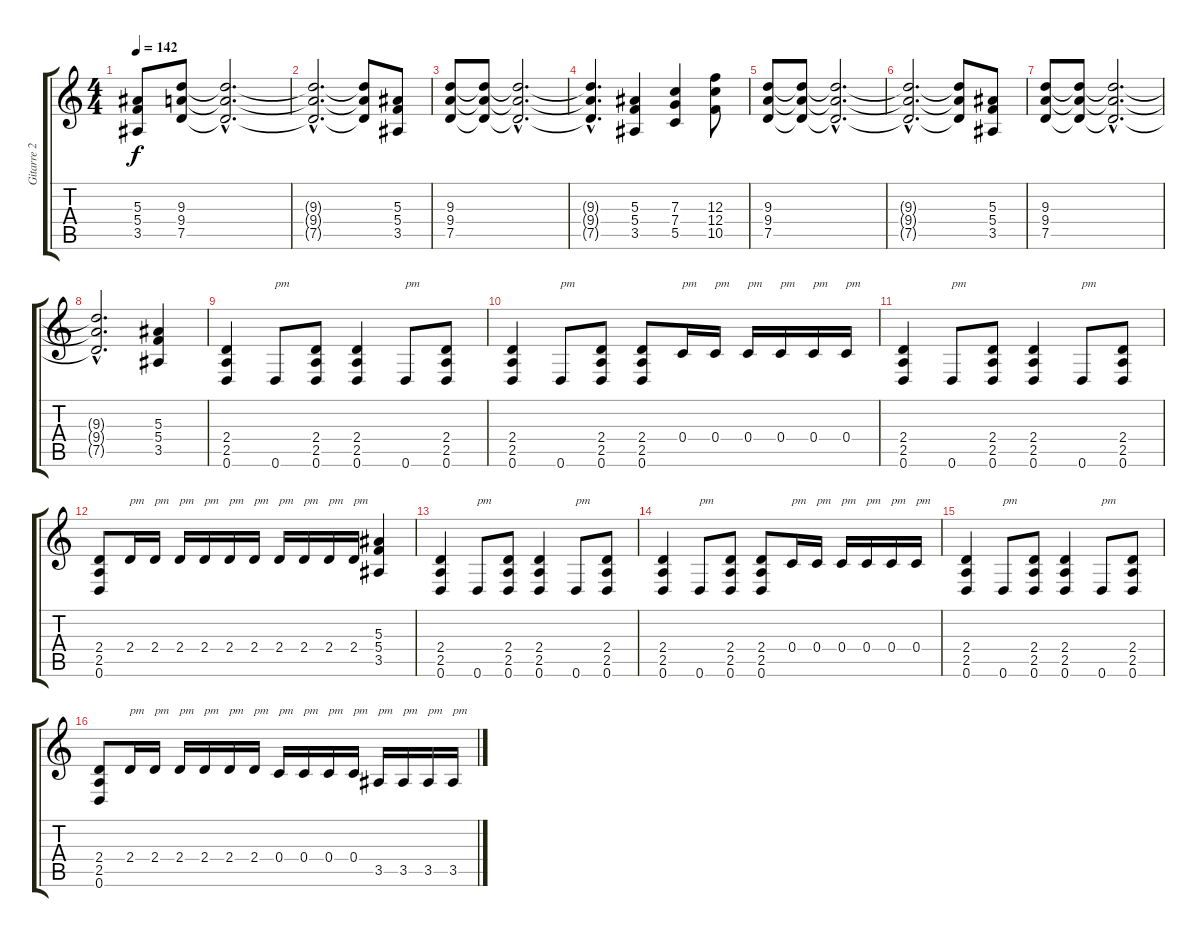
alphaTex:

\track ("Gitarre 2" "Gitarre 2") {instrument distortionguitar}
\staff {score tabs}
\tuning (D4 A3 F3 C3 G2 D2) {hide}
\ts (4 4)
\tempo 142
\clef g2
\ks c
(5.3 5.4 3.5).8{dy f instrument distortionguitar} (9.3 9.4 7.5).8 (9.3{hac t} 9.4{hac t} 7.5{hac t}).2{d} |
(9.3{hac t} 9.4{hac t} 7.5{hac t}).2{d} (9.3{t} 9.4{t} 7.5{t}).8 (5.3 5.4 3.5).8 |
(9.3 9.4 7.5).8 (9.3{t} 9.4{t} 7.5{t}).8 (9.3{hac t} 9.4{hac t} 7.5{hac t}).2{d} |
(9.3{hac t} 9.4{hac t} 7.5{hac t}).4{d} (5.3 5.4 3.5).4 (7.3 7.4 5.5).4 (12.3 12.4 10.5).8 |
(9.3 9.4 7.5).8 (9.3{t} 9.4{t} 7.5{t}).8 (9.3{hac t} 9.4{hac t} 7.5{hac t}).2{d} |
(9.3{hac t} 9.4{hac t} 7.5{hac t}).2{d} (9.3{t} 9.4{t} 7.5{t}).8 (5.3 5.4 3.5).8 |
(9.3 9.4 7.5).8 (9.3{t} 9.4{t} 7.5{t}).8 (9.3{hac t} 9.4{hac t} 7.5{hac t}).2{d} |
(9.3{hac t} 9.4{hac t} 7.5{hac t}).2{d} (5.3 5.4 3.5).4 |
(2.4 2.5 0.6).4 0.6.8{txt "pm"} (2.4 2.5 0.6).8 (2.4 2.5 0.6).4 0.6.8{txt "pm"} (2.4 2.5 0.6).8 |
(2.4 2.5 0.6).4 0.6.8{txt "pm"} (2.4 2.5 0.6).8 (2.4 2.5 0.6).8 0.4.16{txt "pm"} 0.4.16{txt "pm"} 0.4.16{txt "pm"} 0.4.16{txt "pm"} 0.4.16{txt "pm"} 0.4.16{txt "pm"} |
(2.4 2.5 0.6).4 0.6.8{txt "pm"} (2.4 2.5 0.6).8 (2.4 2.5 0.6).4 0.6.8{txt "pm"} (2.4 2.5 0.6).8 |
(2.4 2.5 0.6).8 2.4.16{txt "pm"} 2.4.16{txt "pm"} 2.4.16{txt "pm"} 2.4.16{txt "pm"} 2.4.16{txt "pm"} 2.4.16{txt "pm"} 2.4.16{txt "pm"} 2.4.16{txt "pm"} 2.4.16{txt "pm"} 2.4.16{txt "pm"} (5.3 5.4 3.5).4 |
(2.4 2.5 0.6).4 0.6.8{txt "pm"} (2.4 2.5 0.6).8 (2.4 2.5 0.6).4 0.6.8{txt "pm"} (2.4 2.5 0.6).8 |
(2.4 2.5 0.6).4 0.6.8{txt "pm"} (2.4 2.5 0.6).8 (2.4 2.5 0.6).8 0.4.16{txt "pm"} 0.4.16{txt "pm"} 0.4.16{txt "pm"} 0.4.16{txt "pm"} 0.4.16{txt "pm"} 0.4.16{txt "pm"} |
(2.4 2.5 0.6).4 0.6.8{txt "pm"} (2.4 2.5 0.6).8 (2.4 2.5 0.6).4 0.6.8{txt "pm"} (2.4 2.5 0.6).8 |
(2.4 2.5 0.6).8 2.4.16{txt "pm"} 2.4.16{txt "pm"} 2.4.16{txt "pm"} 2.4.16{txt "pm"} 2.4.16{txt "pm"} 2.4.16{txt "pm"} 0.4.16{txt "pm"} 0.4.16{txt "pm"} 0.4.16{txt "pm"} 0.4.16{txt "pm"} 3.5.16{txt "pm"} 3.5.16{txt "pm"} 3.5.16{txt "pm"} 3.5.16{txt "pm"}
